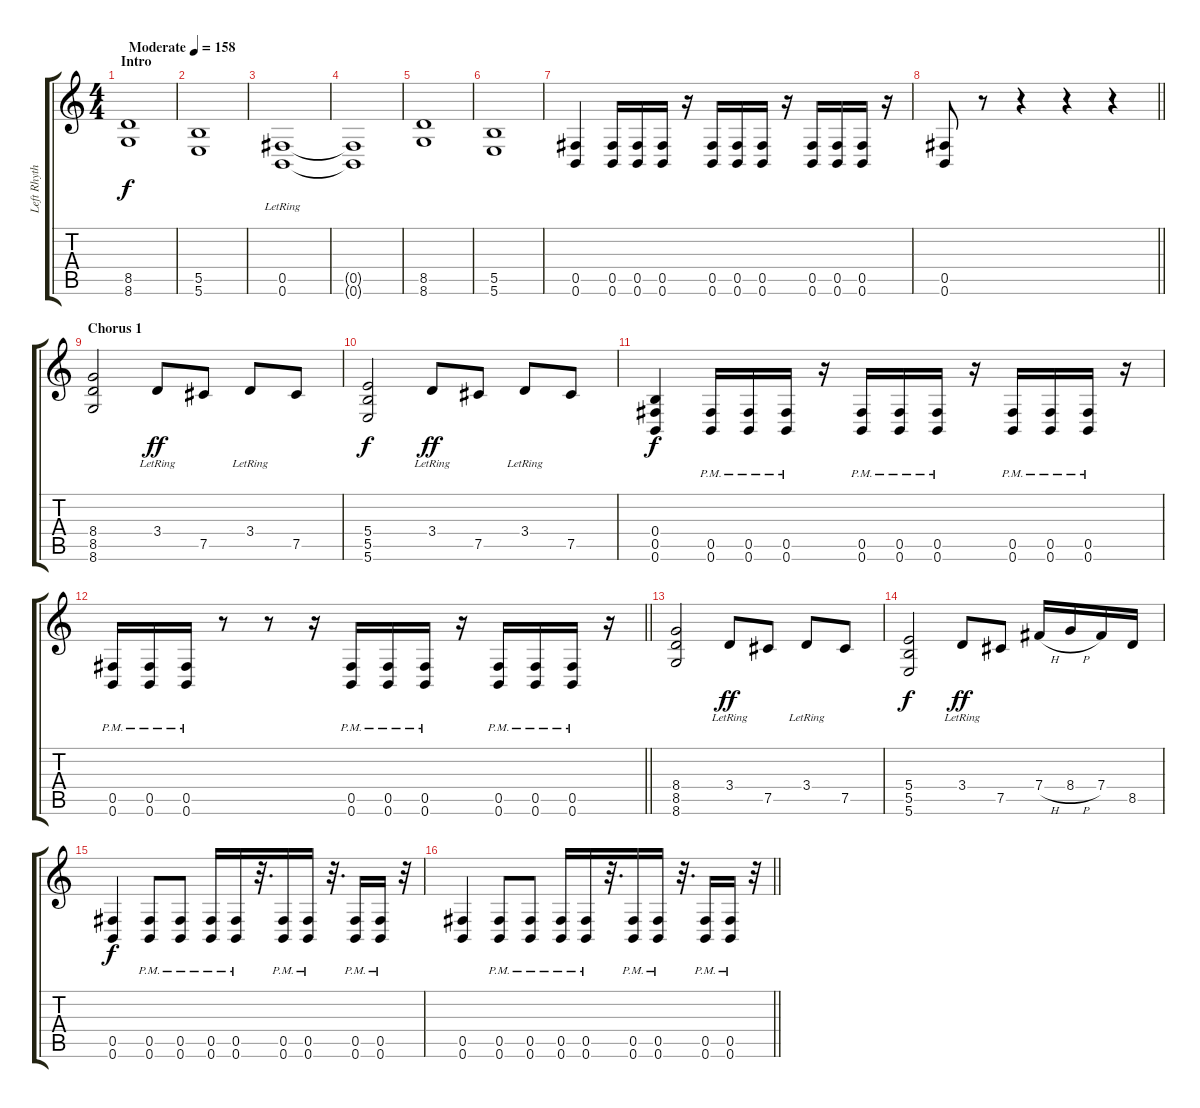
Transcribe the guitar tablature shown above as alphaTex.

\track ("Left Rhythm Guitar" "Left Rhyth") {instrument distortionguitar bank 1}
\staff {score tabs}
\tuning (Db4 Ab3 E3 B2 Gb2 B1) {hide}
\ts (4 4)
\section ("" "Intro")
\tempo (158 "Moderate")
\clef g2
\ks c
(8.5 8.6).1{dy f instrument distortionguitar} |
(5.5 5.6).1 |
(0.5{lr} 0.6{lr}).1 |
(0.5{t} 0.6{t}).1 |
(8.5 8.6).1 |
(5.5 5.6).1 |
(0.5 0.6).4 (0.5 0.6).16 (0.5 0.6).16 (0.5 0.6).16 r.16 (0.5 0.6).16 (0.5 0.6).16 (0.5 0.6).16 r.16 (0.5 0.6).16 (0.5 0.6).16 (0.5 0.6).16 r.16 |
\barLineRight lightlight
(0.5 0.6).8 r.8 r.4 r.4 r.4 |
\section ("" "Chorus 1")
(8.4 8.5 8.6).2 3.4{lr}.8{dy ff} 7.5.8 3.4{lr}.8 7.5.8 |
(5.4 5.5 5.6).2{dy f} 3.4{lr}.8{dy ff} 7.5.8 3.4{lr}.8 7.5.8 |
(0.4 0.5 0.6).4{dy f} (0.5 0.6{pm}).16 (0.5 0.6{pm}).16 (0.5 0.6{pm}).16 r.16 (0.5{pm} 0.6{pm}).16 (0.5{pm} 0.6{pm}).16 (0.5{pm} 0.6{pm}).16 r.16 (0.5{pm} 0.6{pm}).16 (0.5{pm} 0.6{pm}).16 (0.5{pm} 0.6{pm}).16 r.16 |
\barLineRight lightlight
(0.5{pm} 0.6{pm}).16 (0.5{pm} 0.6{pm}).16 (0.5{pm} 0.6{pm}).16 r.8 r.8 r.16 (0.5{pm} 0.6{pm}).16 (0.5{pm} 0.6{pm}).16 (0.5{pm} 0.6{pm}).16 r.16 (0.5{pm} 0.6{pm}).16 (0.5{pm} 0.6{pm}).16 (0.5{pm} 0.6{pm}).16 r.16 |
(8.4 8.5 8.6).2 3.4{lr}.8{dy ff} 7.5.8 3.4{lr}.8 7.5.8 |
(5.4 5.5 5.6).2{dy f} 3.4{lr}.8{dy ff} 7.5.8 7.4{h}.16 8.4{h}.16 7.4.16 8.5.16 |
(0.5 0.6).4{dy f} (0.5{pm} 0.6{pm}).8 (0.5{pm} 0.6{pm}).8 (0.5{pm} 0.6{pm}).16 (0.5{pm} 0.6{pm}).16 r.32{d} (0.5{pm} 0.6{pm}).16 (0.5{pm} 0.6{pm}).16 r.32{d} (0.5{pm} 0.6{pm}).16 (0.5{pm} 0.6{pm}).16 r.32 |
\barLineRight lightlight
(0.5 0.6).4 (0.5{pm} 0.6{pm}).8 (0.5{pm} 0.6{pm}).8 (0.5{pm} 0.6{pm}).16 (0.5{pm} 0.6{pm}).16 r.32{d} (0.5{pm} 0.6{pm}).16 (0.5{pm} 0.6{pm}).16 r.32{d} (0.5{pm} 0.6{pm}).16 (0.5{pm} 0.6{pm}).16 r.32
